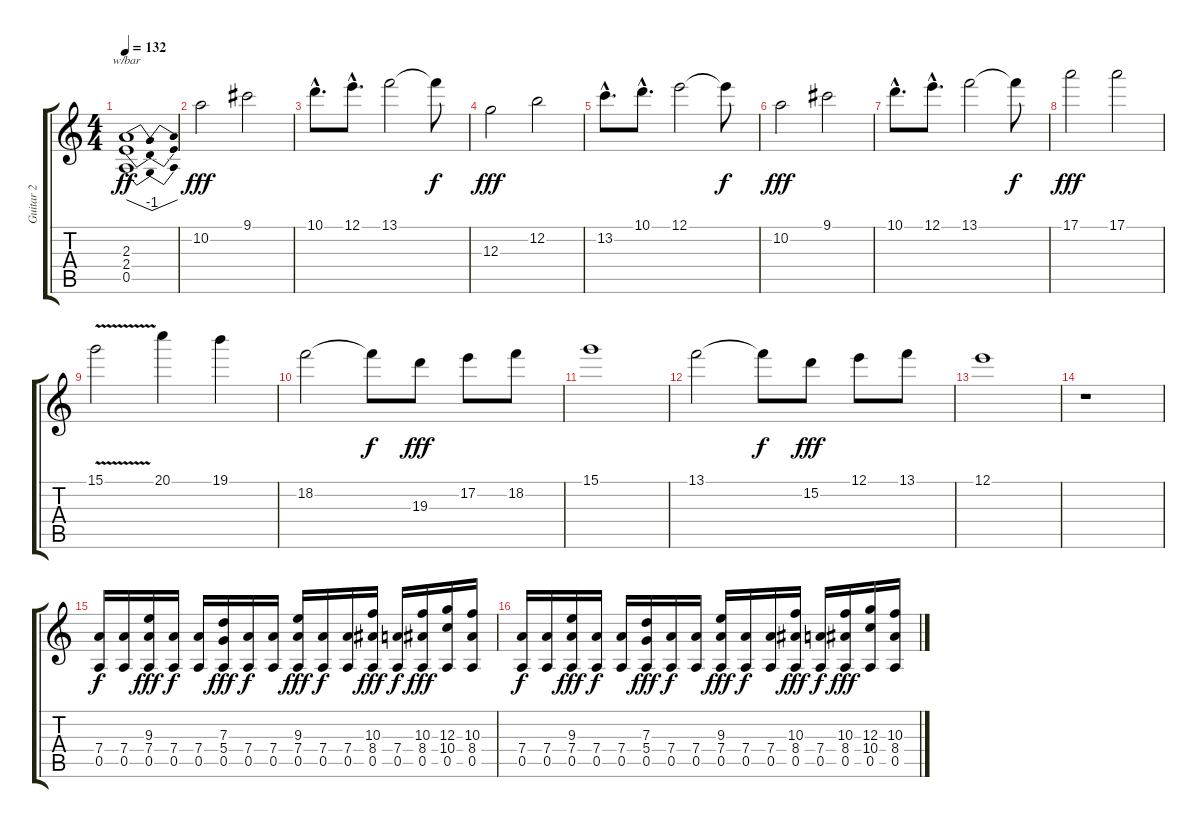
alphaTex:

\track ("Guitar 2" "Guitar 2") {instrument overdrivenguitar}
\staff {score tabs}
\tuning (E4 B3 G3 D3 A2 E2) {hide}
\ts (4 4)
\tempo 132
\clef g2
\ks c
(2.3 2.4 0.5).1{tbe (dip default 0 0 30 -4 60 0) dy ff} |
10.2.2{dy fff} 9.1.2 |
10.1{hac}.8{d} 12.1{hac}.8{d} 13.1.2 13.1{t}.8{dy f} |
12.3.2{dy fff} 12.2.2 |
13.2{hac}.8{d} 10.1{hac}.8{d} 12.1.2 12.1{t}.8{dy f} |
10.2.2{dy fff} 9.1.2 |
10.1{hac}.8{d} 12.1{hac}.8{d} 13.1.2 13.1{t}.8{dy f} |
17.1.2{dy fff} 17.1.2 |
15.1{v}.2 20.1.4 19.1.4 |
18.2.2 18.2{t}.8{dy f} 19.3.8{dy fff} 17.2.8 18.2.8 |
15.1.1 |
13.1.2 13.1{t}.8{dy f} 15.2.8{dy fff} 12.1.8 13.1.8 |
12.1.1 |
r.1 |
(7.4 0.5).16{dy f} (7.4 0.5).16 (9.3 7.4 0.5).16{dy fff} (7.4 0.5).16{dy f} (7.4 0.5).16 (7.3 5.4 0.5).16{dy fff} (7.4 0.5).16{dy f} (7.4 0.5).16 (9.3 7.4 0.5).16{dy fff} (7.4 0.5).16{dy f} (7.4 0.5).16 (10.3 8.4 0.5).16{dy fff} (7.4 0.5).16{dy f} (10.3 8.4 0.5).16{dy fff} (12.3 10.4 0.5).16 (10.3 8.4 0.5).16 |
(7.4 0.5).16{dy f} (7.4 0.5).16 (9.3 7.4 0.5).16{dy fff} (7.4 0.5).16{dy f} (7.4 0.5).16 (7.3 5.4 0.5).16{dy fff} (7.4 0.5).16{dy f} (7.4 0.5).16 (9.3 7.4 0.5).16{dy fff} (7.4 0.5).16{dy f} (7.4 0.5).16 (10.3 8.4 0.5).16{dy fff} (7.4 0.5).16{dy f} (10.3 8.4 0.5).16{dy fff} (12.3 10.4 0.5).16 (10.3 8.4 0.5).16
